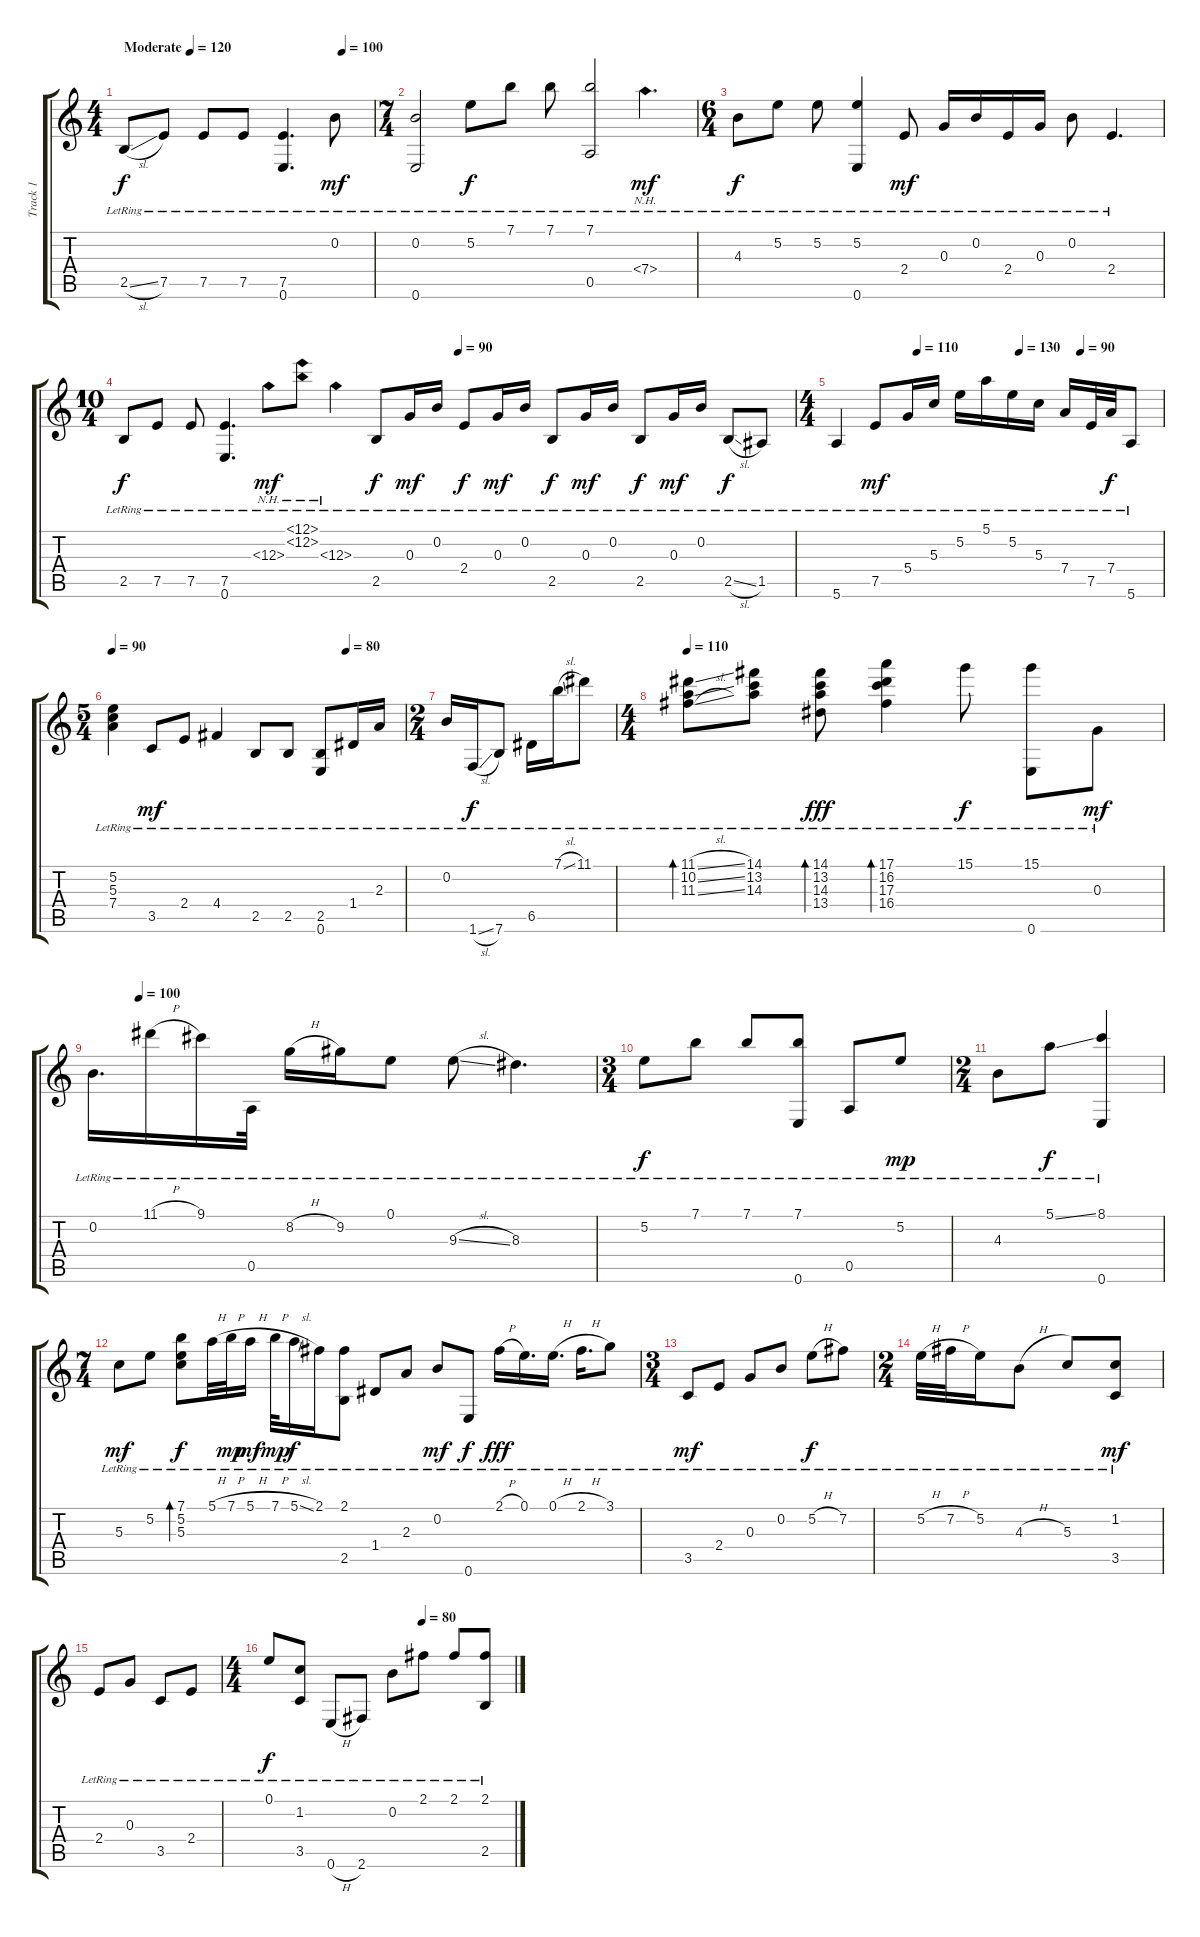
\track ("Track 1" "Track 1") {instrument acousticguitarnylon}
\staff {score tabs}
\tuning (E4 B3 G3 D3 A2 E2) {hide}
\ts (4 4)
\tempo (120 "Moderate")
\tempo 80
\tempo (100 0.875)
\tempo (120 "Moderate")
\clef g2
\ks c
2.5{sl lr}.8{dy f instrument acousticguitarnylon} 7.5{lr}.8 7.5{lr}.8 7.5{lr}.8 (7.5{lr} 0.6{lr}).4{d} 0.2{lr}.8{dy mf} |
\ts (7 4)
(0.2{lr} 0.6{lr}).2 5.2{lr}.8{dy f} 7.1{lr}.8 7.1{lr}.8 (7.1{lr} 0.5{lr}).2 7.4{nh lr}.4{d dy mf} |
\ts (6 4)
4.3{lr}.8{dy f} 5.2{lr}.8 5.2{lr}.8 (5.2{lr} 0.6{lr}).4 2.4{lr}.8{dy mf} 0.3{lr}.16 0.2{lr}.16 2.4{lr}.16 0.3{lr}.16 0.2{lr}.8 2.4{lr}.4{d} |
\ts (10 4)
\tempo (90 0.5)
2.5{lr}.8{dy f} 7.5{lr}.8 7.5{lr}.8 (7.5{lr} 0.6{lr}).4{d} 12.3{nh lr}.8{dy mf} (12.1{nh lr} 12.2{nh lr}).8 12.3{nh lr}.4 2.5{lr}.8{dy f} 0.3{lr}.16{dy mf} 0.2{lr}.16 2.4{lr}.8{dy f} 0.3{lr}.16{dy mf} 0.2{lr}.16 2.5{lr}.8{dy f} 0.3{lr}.16{dy mf} 0.2{lr}.16 2.5{lr}.8{dy f} 0.3{lr}.16{dy mf} 0.2{lr}.16 2.5{sl lr}.8{dy f} 1.5{lr}.8 |
\ts (4 4)
\tempo (110 0.25)
\tempo (130 0.5625)
\tempo (90 0.75)
5.6{lr}.4 7.5{lr}.8{dy mf} 5.4{lr}.16 5.3{lr}.16 5.2{lr}.16 5.1{lr}.16 5.2{lr}.16 5.3{lr}.16 7.4{lr}.16 7.5{lr}.32 7.4{lr}.32{dy f} 5.6{lr}.8 |
\ts (5 4)
\tempo 90
\tempo (80 0.8)
(5.2{lr} 5.3{lr} 7.4{lr}).4 3.5{lr}.8{dy mf} 2.4{lr}.8 4.4{lr}.4 2.5{lr}.8 2.5{lr}.8 (2.5{lr} 0.6{lr}).8 1.4{lr}.16 2.3{lr}.16 |
\ts (2 4)
0.2{lr}.16 1.6{sl lr}.16{dy f} 7.6{lr}.8 6.5{lr}.16 7.1{sl lr}.16 11.1{lr}.8 |
\ts (4 4)
\tempo 110
(11.1{sl lr} 10.2{sl lr} 11.3{sl lr}).8{bd 480} (14.1{lr} 13.2{lr} 14.3{lr}).8 (14.1{lr} 13.2{lr} 14.3{lr} 13.4{lr}).8{bd 480 dy fff} (17.1{lr} 16.2{lr} 17.3{lr} 16.4{lr}).4{bd 480} 15.1{lr}.8{dy f} (15.1{lr} 0.6{lr}).8 0.3{lr}.8{dy mf} |
\tempo (100 0.09375)
0.2{lr}.16{d} 11.1{h lr}.16 9.1{lr}.16 0.5{lr}.32 8.2{h lr}.16 9.2{lr}.16 0.1{lr}.8 9.3{sl lr}.8 8.3{lr}.4{d} |
\ts (3 4)
5.2{lr}.8{dy f} 7.1{lr}.8 7.1{lr}.8 (7.1{lr} 0.6{lr}).8 0.5{lr}.8 5.2{lr}.8{dy mp} |
\ts (2 4)
4.3{lr}.8 5.1{ss lr}.8{dy f} (8.1{lr} 0.6{lr}).4 |
\ts (7 4)
5.3{lr}.8{dy mf} 5.2{lr}.8 (7.1{lr} 5.2{lr} 5.3{lr}).8{bd 480 dy f} 5.1{h lr}.32 7.1{h lr}.32{dy mp} 5.1{h lr}.16{dy mf} 7.1{h lr}.32{dy mp} 5.1{sl lr}.16{dy f} 2.1{lr}.16 (2.1{lr} 2.5{lr}).8 1.4{lr}.8 2.3{lr}.8 0.2{lr}.8{dy mf} 0.6{lr}.8{dy f} 2.1{h lr}.16{dy fff} 0.1{lr}.16{d} 0.1{h lr}.16{d} 2.1{h lr}.16{d} 3.1{lr}.8 |
\ts (3 4)
3.5{lr}.8{dy mf} 2.4{lr}.8 0.3{lr}.8 0.2{lr}.8 5.2{h lr}.8{dy f} 7.2{lr}.8 |
\ts (2 4)
5.2{h lr}.32 7.2{h lr}.32 5.2{lr}.16 4.3{h lr}.8 5.3{lr}.8 (1.2{lr} 3.5{lr}).8{dy mf} |
2.4{lr}.8 0.3{lr}.8 3.5{lr}.8 2.4{lr}.8 |
\ts (4 4)
\tempo (80 0.625)
0.1{lr}.8{dy f} (1.2{lr} 3.5{lr}).8 0.6{h lr}.8 2.6{lr}.8 0.2{lr}.8 2.1{lr}.8 2.1{lr}.8 (2.1{lr} 2.5{lr}).8
